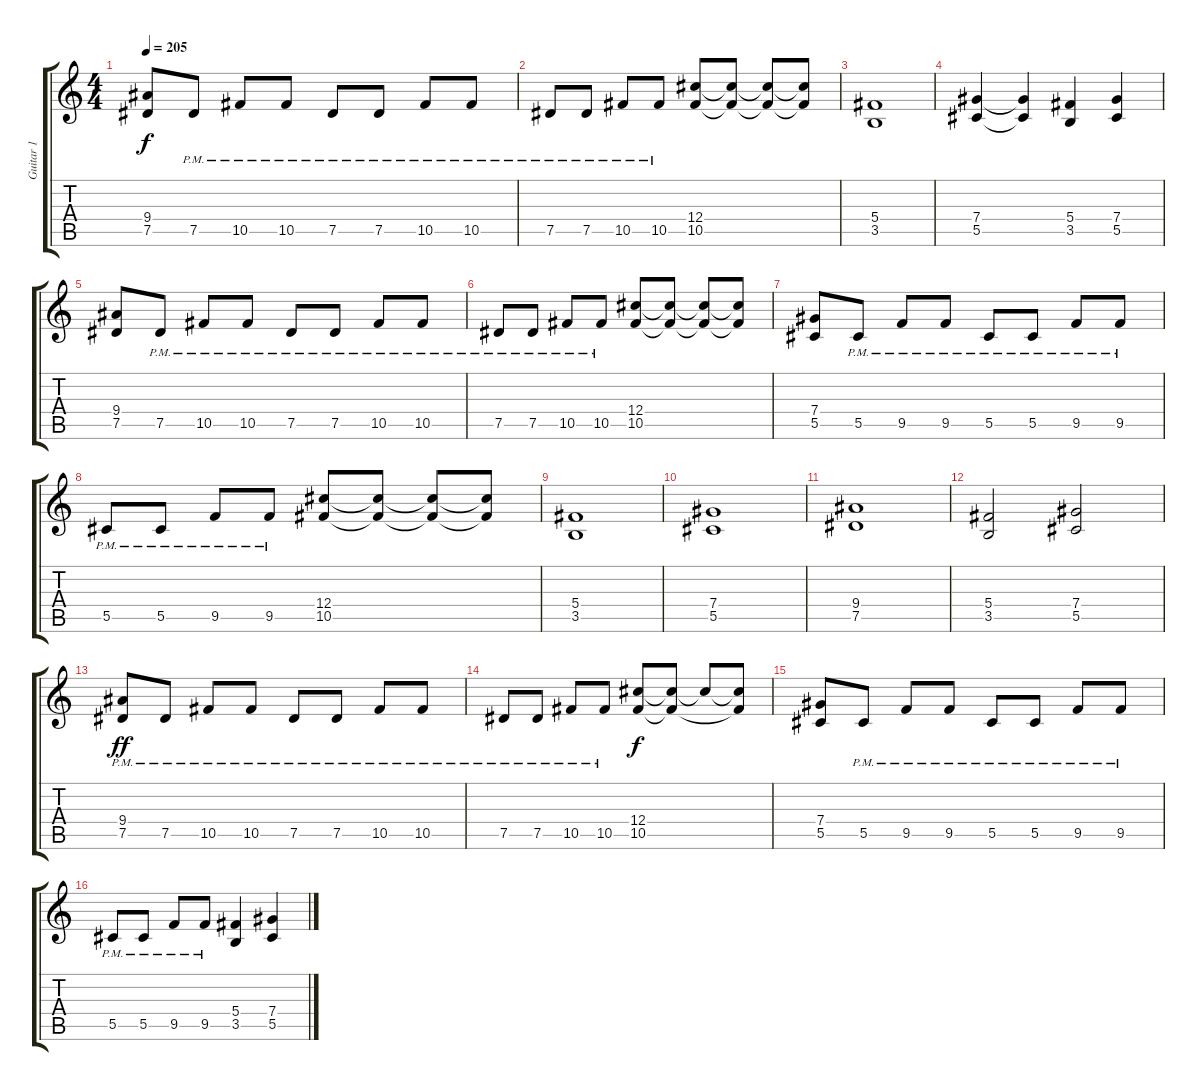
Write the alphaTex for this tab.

\track ("Guitar 1" "Guitar 1") {instrument distortionguitar}
\staff {score tabs}
\tuning (Eb4 Bb3 Gb3 Db3 Ab2 Eb2) {hide}
\ts (4 4)
\tempo 205
\clef g2
\ks c
(9.4 7.5).8{dy f} 7.5{pm}.8 10.5{pm}.8 10.5{pm}.8 7.5{pm}.8 7.5{pm}.8 10.5{pm}.8 10.5{pm}.8 |
7.5{pm}.8 7.5{pm}.8 10.5{pm}.8 10.5{pm}.8 (12.4 10.5).8 (12.4{t} 10.5{t}).8 (12.4{t} 10.5{t}).8 (12.4{t} 10.5{t}).8 |
(5.4 3.5).1 |
(7.4 5.5).4 (7.4{t} 5.5{t}).4 (5.4 3.5).4 (7.4 5.5).4 |
(9.4 7.5).8 7.5{pm}.8 10.5{pm}.8 10.5{pm}.8 7.5{pm}.8 7.5{pm}.8 10.5{pm}.8 10.5{pm}.8 |
7.5{pm}.8 7.5{pm}.8 10.5{pm}.8 10.5{pm}.8 (12.4 10.5).8 (12.4{t} 10.5{t}).8 (12.4{t} 10.5{t}).8 (12.4{t} 10.5{t}).8 |
(7.4 5.5).8 5.5{pm}.8 9.5{pm}.8 9.5{pm}.8 5.5{pm}.8 5.5{pm}.8 9.5{pm}.8 9.5{pm}.8 |
5.5{pm}.8 5.5{pm}.8 9.5{pm}.8 9.5{pm}.8 (12.4 10.5).8 (12.4{t} 10.5{t}).8 (12.4{t} 10.5{t}).8 (12.4{t} 10.5{t}).8 |
(5.4 3.5).1 |
(7.4 5.5).1 |
(9.4 7.5).1 |
(5.4 3.5).2 (7.4 5.5).2 |
(9.4{pm} 7.5{pm}).8{dy ff} 7.5{pm}.8 10.5{pm}.8 10.5{pm}.8 7.5{pm}.8 7.5{pm}.8 10.5{pm}.8 10.5{pm}.8 |
7.5{pm}.8 7.5{pm}.8 10.5{pm}.8 10.5{pm}.8 (12.4 10.5).8{dy f} (12.4{t} 10.5{t}).8 12.4{t}.8 (12.4{t} 10.5{t}).8 |
(7.4 5.5).8 5.5{pm}.8 9.5{pm}.8 9.5{pm}.8 5.5{pm}.8 5.5{pm}.8 9.5{pm}.8 9.5{pm}.8 |
5.5{pm}.8 5.5{pm}.8 9.5{pm}.8 9.5{pm}.8 (5.4 3.5).4 (7.4 5.5).4
